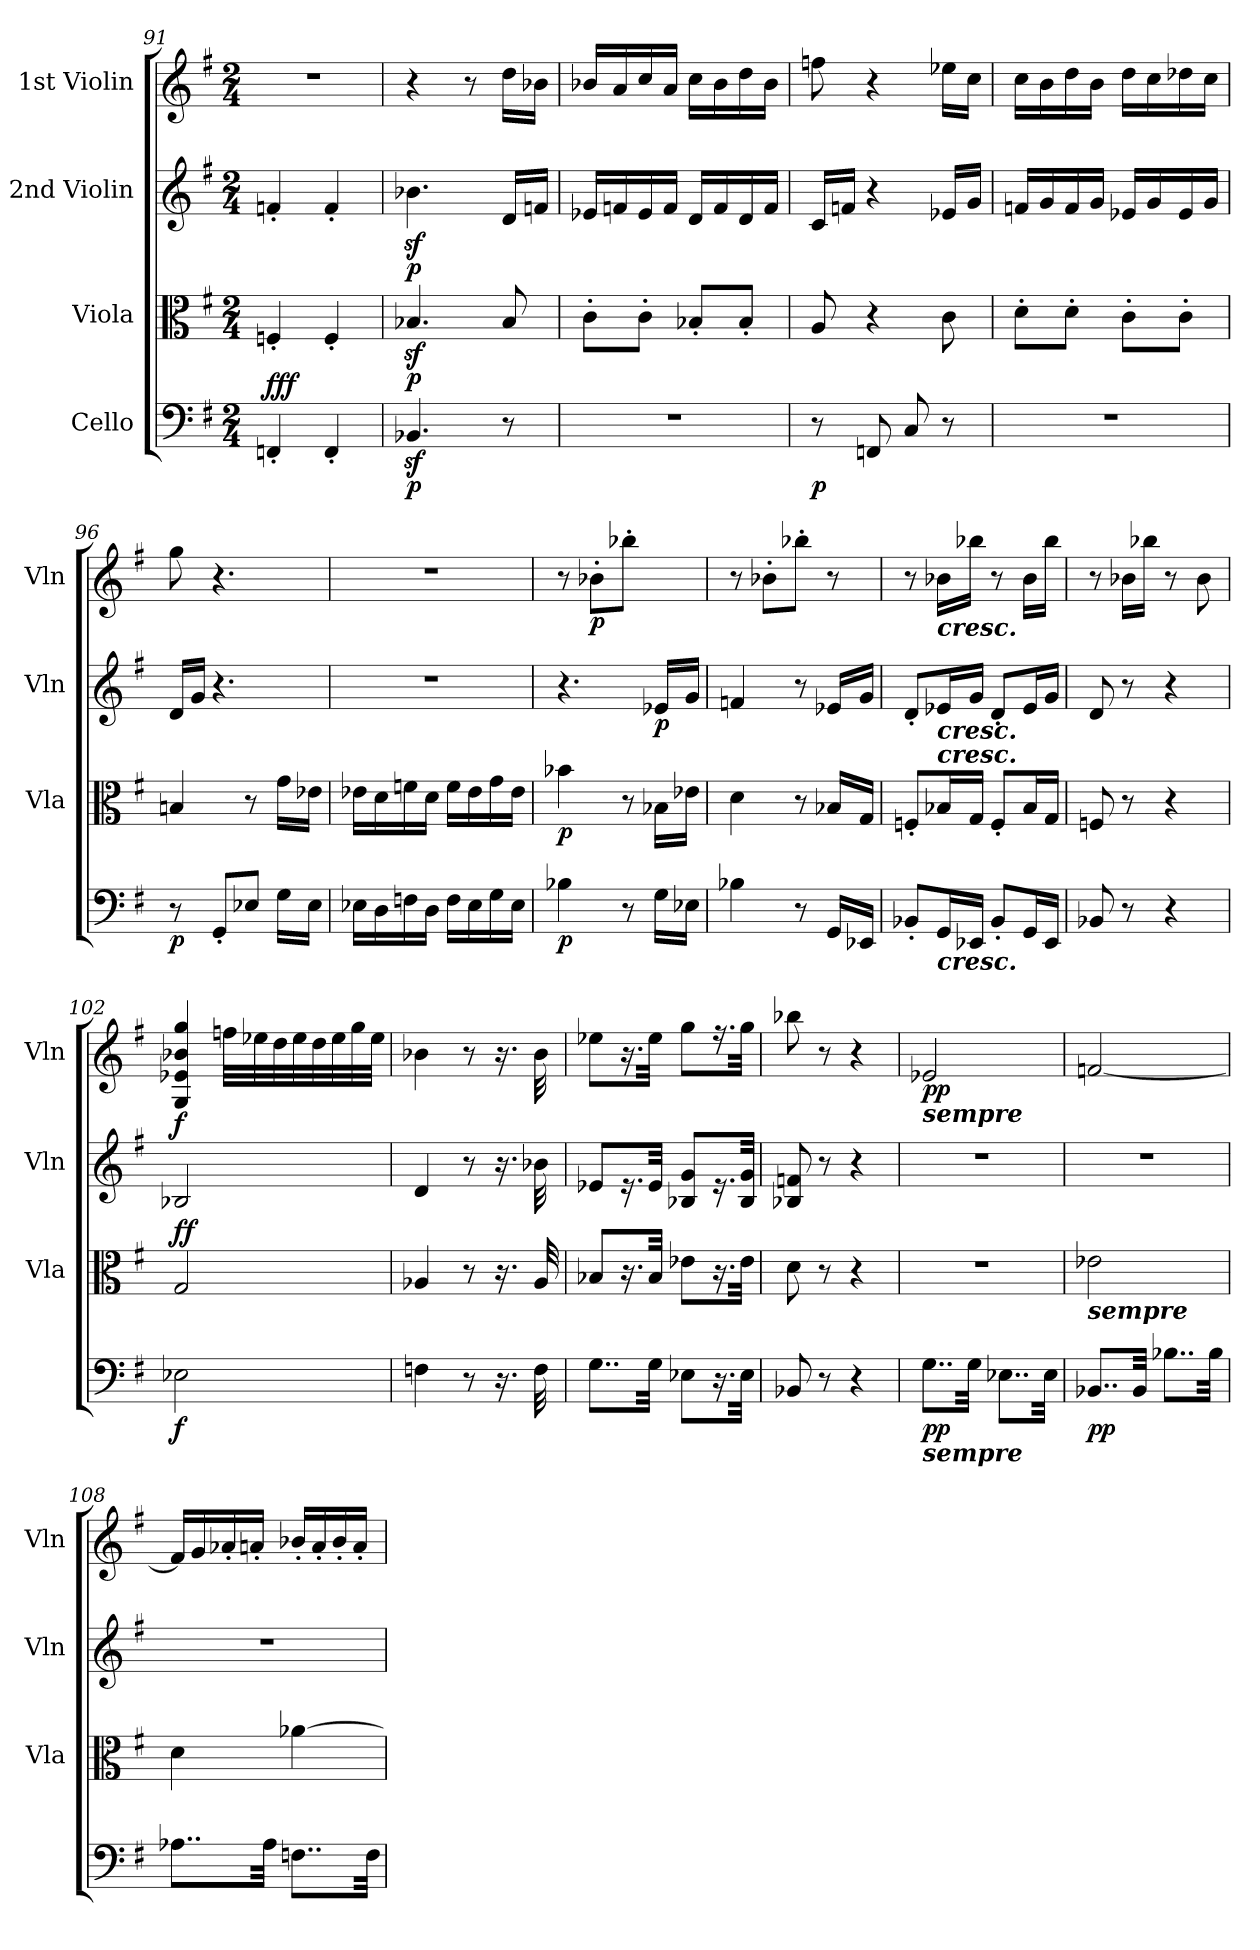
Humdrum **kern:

**kern	**dynam	**kern	**dynam	**kern	**dynam	**kern	**dynam
*part4	*part4	*part3	*part3	*part2	*part2	*part1	*part1
*staff4	*staff4	*staff3	*staff3	*staff2	*staff2	*staff1	*staff1
*I"Cello	*	*I"Viola	*	*I"2nd Violin	*	*I"1st Violin	*
*	*	*I'Vla	*	*I'Vln	*	*I'Vln	*
*clefF4	*	*clefC3	*	*clefG2	*	*clefG2	*
*k[f#]	*	*k[f#]	*	*k[f#]	*	*k[f#]	*
*G:	*	*G:	*	*G:	*	*G:	*
*M2/4	*	*M2/4	*	*M2/4	*	*M2/4	*
=91	=91	=91	=91	=91	=91	=91	=91
!	!LO:DY:b	!	!	!	!	!	!
!	!LO:DY:n=1:a	!	!	!	!	!	!
!	!LO:DY:n=2:a	!	!	!	!	!	!
4FFn'/	f f f	4Fn'/	.	4fn'/	.	2r	.
4FF'/	.	4F'/	.	4f'/	.	.	.
=92	=92	=92	=92	=92	=92	=92	=92
!	!LO:DY:b	!	!LO:DY:b	!	!LO:DY:b	!	!
4.BB-Xz</	p	4.B-Xz</	p	4.b-Xz<\	p	4r	.
.	.	.	.	.	.	8r	.
8r	.	8B-/	.	16d/LL	.	16dd\LL	.
.	.	.	.	16fn/JJ	.	16b-X\JJ	.
=93	=93	=93	=93	=93	=93	=93	=93
2r	.	8c'\L	.	16e-X/LL	.	16b-X/LL	.
.	.	.	.	16fn/	.	16a/	.
.	.	8c'\J	.	16e-/	.	16cc/	.
.	.	.	.	16f/JJ	.	16a/JJ	.
.	.	8B-X'/L	.	16d/LL	.	16cc\LL	.
.	.	.	.	16f/	.	16b-\	.
.	.	8B-'/J	.	16d/	.	16dd\	.
.	.	.	.	16f/JJ	.	16b-\JJ	.
!!LO:PB:g=z
=94	=94	=94	=94	=94	=94	=94	=94
!	!LO:DY:b	!	!	!	!	!	!
8r	p	8A/	.	16c/LL	.	8ffn\	.
.	.	.	.	16fn/JJ	.	.	.
8FFn/	.	4r	.	4r	.	4r	.
8C/	.	.	.	.	.	.	.
8r	.	8c\	.	16e-X/LL	.	16ee-X\LL	.
.	.	.	.	16g/JJ	.	16cc\JJ	.
=95	=95	=95	=95	=95	=95	=95	=95
2r	.	8d'\L	.	16fn/LL	.	16cc\LL	.
.	.	.	.	16g/	.	16b\	.
.	.	8d'\J	.	16f/	.	16dd\	.
.	.	.	.	16g/JJ	.	16b\JJ	.
.	.	8c'\L	.	16e-X/LL	.	16dd\LL	.
.	.	.	.	16g/	.	16cc\	.
.	.	8c'\J	.	16e-/	.	16dd-X\	.
.	.	.	.	16g/JJ	.	16cc\JJ	.
=96	=96	=96	=96	=96	=96	=96	=96
!	!LO:DY:b	!	!	!	!	!	!
8r	p	4Bn/	.	16d/LL	.	8gg\	.
.	.	.	.	16g/JJ	.	.	.
8GG'/L	.	.	.	4.r	.	4.r	.
8E-X/J	.	8r	.	.	.	.	.
16G\LL	.	16g\LL	.	.	.	.	.
16E-\JJ	.	16e-X\JJ	.	.	.	.	.
=97	=97	=97	=97	=97	=97	=97	=97
16E-X\LL	.	16e-X\LL	.	2r	.	2r	.
16D\	.	16d\	.	.	.	.	.
16Fn\	.	16fn\	.	.	.	.	.
16D\JJ	.	16d\JJ	.	.	.	.	.
16F\LL	.	16f\LL	.	.	.	.	.
16E-\	.	16e-\	.	.	.	.	.
16G\	.	16g\	.	.	.	.	.
16E-\JJ	.	16e-\JJ	.	.	.	.	.
=98	=98	=98	=98	=98	=98	=98	=98
!	!LO:DY:b	!	!LO:DY:b	!	!	!	!
4B-X\	p	4b-X\	p	4.r	.	8r	.
!	!	!	!	!	!	!	!LO:DY:b
.	.	.	.	.	.	8b-X'\L	p
8r	.	8r	.	.	.	8bb-X'\J	.
!	!	!	!	!	!LO:DY:b	!	!
16G\LL	.	16B-X\LL	.	16e-X/LL	p	8ryy	.
16E-X\JJ	.	16e-X\JJ	.	16g/JJ	.	.	.
!!LO:LB:g=z
=99	=99	=99	=99	=99	=99	=99	=99
4B-X\	.	4d\	.	4fn/	.	8r	.
.	.	.	.	.	.	8b-X'\L	.
8r	.	8r	.	8r	.	8bb-X'\J	.
16GG/LL	.	16B-X/LL	.	16e-X/LL	.	8r	.
16EE-X/JJ	.	16G/JJ	.	16g/JJ	.	.	.
=100	=100	=100	=100	=100	=100	=100	=100
8BB-X'/L	.	8Fn'/L	.	8d'/L	.	8r	.
!	!	!	!	!	!	!LO:TX:b:Bi:t=cresc.	!
!	!	!	!	!LO:TX:b:Bi:t=cresc.	!	!	!
!	!	!LO:TX:a:Bi:t=cresc.	!	!	!	!	!
!LO:TX:b:Bi:t=cresc.	!	!	!	!	!	!	!
16GG/L	.	16B-X/L	.	16e-X/L	.	16b-X\LL	.
16EE-X/JJ	.	16G/JJ	.	16g/JJ	.	16bb-X\JJ	.
8BB-'/L	.	8F'/L	.	8d'/L	.	8r	.
16GG/L	.	16B-/L	.	16e-/L	.	16b-\LL	.
16EE-/JJ	.	16G/JJ	.	16g/JJ	.	16bb-\JJ	.
=101	=101	=101	=101	=101	=101	=101	=101
8BB-X/	.	8Fn/	.	8d/	.	8r	.
8r	.	8r	.	8r	.	16b-X\LL	.
.	.	.	.	.	.	16bb-X\JJ	.
4r	.	4r	.	4r	.	8r	.
.	.	.	.	.	.	8b-\	.
=102	=102	=102	=102	=102	=102	=102	=102
!	!LO:DY:b	!	!LO:DY:b	!	!	!	!
!	!	!	!LO:DY:n=1:a	!	!LO:DY:a	!	!
2E-X\	f	2G/	f f	2B-X/	f	4G/ 4e-X/ 4b-X/ 4gg/	.
.	.	.	.	.	.	32ffn\LLL	.
.	.	.	.	.	.	32ee-X\	.
.	.	.	.	.	.	32dd\	.
.	.	.	.	.	.	32ee-\	.
.	.	.	.	.	.	32dd\	.
.	.	.	.	.	.	32ee-\	.
.	.	.	.	.	.	32gg\	.
.	.	.	.	.	.	32ee-\JJJ	.
=103	=103	=103	=103	=103	=103	=103	=103
4Fn\	.	4A-X/	.	4d/	.	4b-X\	.
8r	.	8r	.	8r	.	8r	.
16.r	.	16.r	.	16.r	.	16.r	.
32F\	.	32A-/	.	32b-X\	.	32b-\	.
!!LO:PB:g=z
=104	=104	=104	=104	=104	=104	=104	=104
8..G\L	.	8B-X/L	.	8e-X/L	.	8ee-X\L	.
.	.	16.r	.	16.r	.	16.r	.
32G\Jkk	.	32B-/Jkk	.	32e-/Jkk	.	32ee-\Jkk	.
8E-X\L	.	8e-X\L	.	8B-X/ 8g/L	.	8gg\L	.
16.r	.	16.r	.	16.r	.	16.r	.
32E-\Jkk	.	32e-\Jkk	.	32B-/ 32g/Jkk	.	32gg\Jkk	.
=105	=105	=105	=105	=105	=105	=105	=105
8BB-X/	.	8d\	.	8B-X/ 8fn/	.	8bb-X\	.
8r	.	8r	.	8r	.	8r	.
4r	.	4r	.	4r	.	4r	.
=106	=106	=106	=106	=106	=106	=106	=106
!	!	!	!	!	!	!LO:TX:b:Bi:t=sempre	!
!LO:TX:b:Bi:t=sempre	!	!	!	!	!	!	!
!	!LO:DY:b	!	!	!	!	!	!LO:DY:b
8..G\L	pp	2r	.	2r	.	2e-X/	pp
32G\Jkk	.	.	.	.	.	.	.
8..E-X\L	.	.	.	.	.	.	.
32E-\Jkk	.	.	.	.	.	.	.
=107	=107	=107	=107	=107	=107	=107	=107
!	!	!LO:TX:b:Bi:t=sempre	!	!	!	!	!
!	!LO:DY:b	!	!	!	!	!	!
8..BB-X/L	pp	2e-X\	.	2r	.	[2fn/	.
32BB-/Jkk	.	.	.	.	.	.	.
8..B-X\L	.	.	.	.	.	.	.
32B-\Jkk	.	.	.	.	.	.	.
=108	=108	=108	=108	=108	=108	=108	=108
8..A-X\L	.	4d\	.	2r	.	16f/LL]	.
.	.	.	.	.	.	16g/	.
.	.	.	.	.	.	16a-X'/	.
.	.	.	.	.	.	16an'/JJ	.
32A-\Jkk	.	.	.	.	.	.	.
8..Fn\L	.	[4a-X\	.	.	.	16b-X'/LL	.
.	.	.	.	.	.	16a'/	.
.	.	.	.	.	.	16b-'/	.
.	.	.	.	.	.	16a'/JJ	.
32F\Jkk	.	.	.	.	.	.	.
=	=	=	=	=	=	=	=
*-	*-	*-	*-	*-	*-	*-	*-
